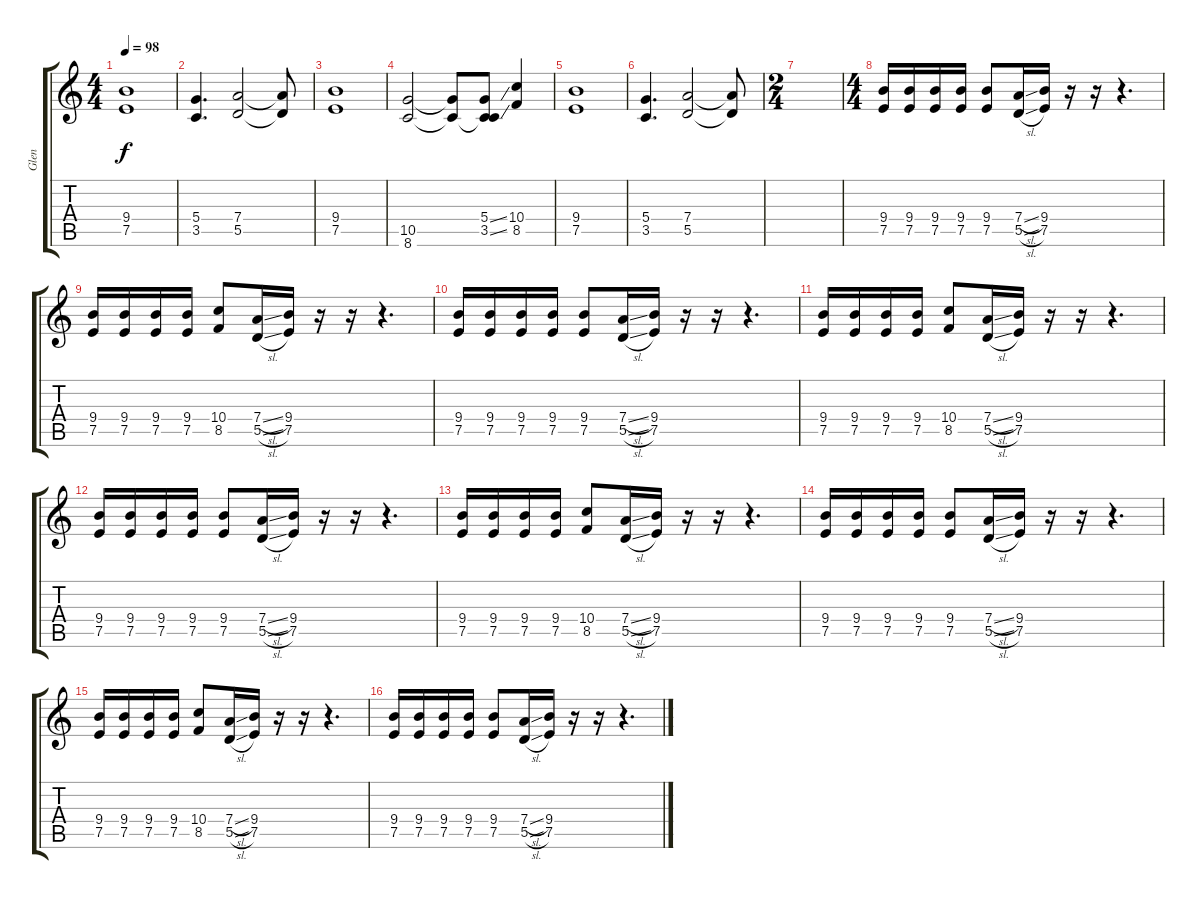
\track ("Glen" "Glen") {instrument distortionguitar}
\staff {score tabs}
\tuning (E4 B3 G3 D3 A2 E2) {hide}
\ts (4 4)
\tempo 98
\clef g2
\ks c
(9.4 7.5).1{dy f} |
(5.4 3.5).4{d} (7.4 5.5).2 (7.4{t} 5.5{t}).8 |
(9.4 7.5).1 |
(10.5 8.6).2 (10.5{t} 8.6{t}).8 (5.4{ss} 3.5{ss} 8.6{t}).8 (10.4 8.5).4 |
(9.4 7.5).1 |
(5.4 3.5).4{d} (7.4 5.5).2 (7.4{t} 5.5{t}).8 |
\ts (2 4)
|
\ts (4 4)
(9.4 7.5).16 (9.4 7.5).16 (9.4 7.5).16 (9.4 7.5).16 (9.4 7.5).8 (7.4{sl} 5.5{sl}).16 (9.4 7.5).16 r.16 r.16 r.4{d} |
(9.4 7.5).16 (9.4 7.5).16 (9.4 7.5).16 (9.4 7.5).16 (10.4 8.5).8 (7.4{sl} 5.5{sl}).16 (9.4 7.5).16 r.16 r.16 r.4{d} |
(9.4 7.5).16 (9.4 7.5).16 (9.4 7.5).16 (9.4 7.5).16 (9.4 7.5).8 (7.4{sl} 5.5{sl}).16 (9.4 7.5).16 r.16 r.16 r.4{d} |
(9.4 7.5).16 (9.4 7.5).16 (9.4 7.5).16 (9.4 7.5).16 (10.4 8.5).8 (7.4{sl} 5.5{sl}).16 (9.4 7.5).16 r.16 r.16 r.4{d} |
(9.4 7.5).16 (9.4 7.5).16 (9.4 7.5).16 (9.4 7.5).16 (9.4 7.5).8 (7.4{sl} 5.5{sl}).16 (9.4 7.5).16 r.16 r.16 r.4{d} |
(9.4 7.5).16 (9.4 7.5).16 (9.4 7.5).16 (9.4 7.5).16 (10.4 8.5).8 (7.4{sl} 5.5{sl}).16 (9.4 7.5).16 r.16 r.16 r.4{d} |
(9.4 7.5).16 (9.4 7.5).16 (9.4 7.5).16 (9.4 7.5).16 (9.4 7.5).8 (7.4{sl} 5.5{sl}).16 (9.4 7.5).16 r.16 r.16 r.4{d} |
(9.4 7.5).16 (9.4 7.5).16 (9.4 7.5).16 (9.4 7.5).16 (10.4 8.5).8 (7.4{sl} 5.5{sl}).16 (9.4 7.5).16 r.16 r.16 r.4{d} |
(9.4 7.5).16 (9.4 7.5).16 (9.4 7.5).16 (9.4 7.5).16 (9.4 7.5).8 (7.4{sl} 5.5{sl}).16 (9.4 7.5).16 r.16 r.16 r.4{d}
